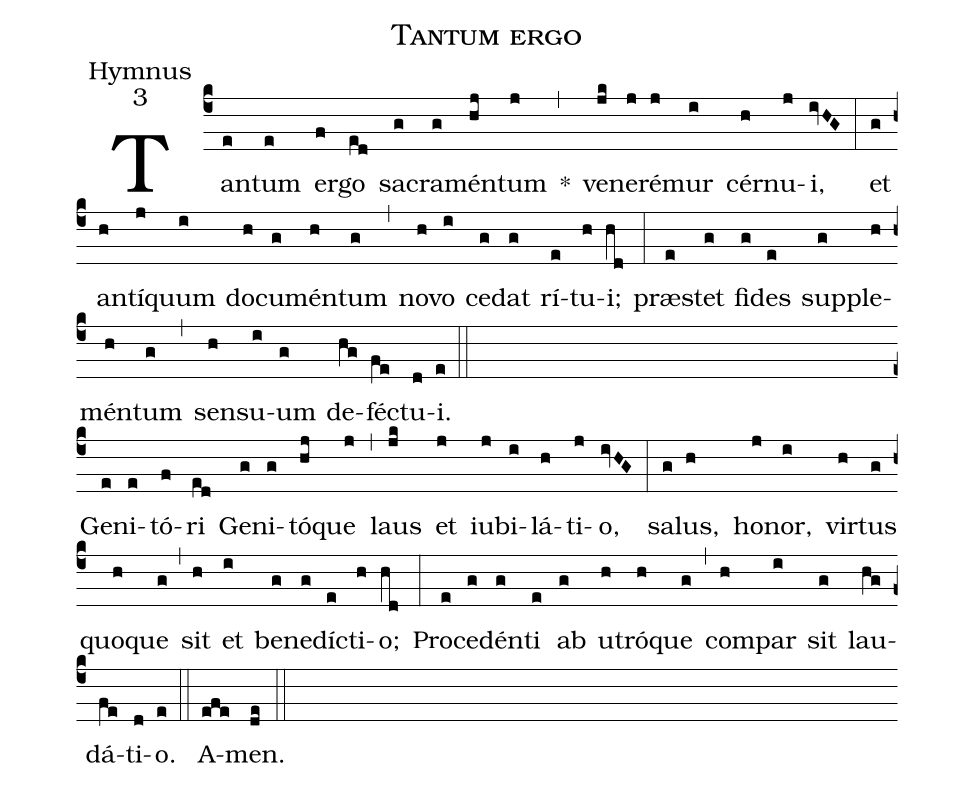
name:Tantum ergo;
office-part:Hymnus;
mode:3;
%%
(c4) Tan(e)tum(e) er(f)go(ed) sa(g)cra(g)mén(hj)tum(j) *(,) ve(jk)ne(j)ré(j)mur(i) cér(h)nu(j)i,(ivHG) (:) et(g) an(h)tí(j)quum(i) do(h)cu(g)mén(h)tum(g) (,) no(h)vo(i) ce(g)dat(g) rí(e)tu(h)i;(hd) (:) præ(e)stet(g) fi(g)des(e) sup(g)ple(h)mén(h)tum(g) (,) sen(h)su(i)um(g) de(hg)féc(fe)tu(d)i.(e) (::Z)
Ge(e)ni(e)tó(f)ri(ed) Ge(g)ni(g)tó(hj)que(j) (,) laus(jk) et(j) iu(j)bi(i)lá(h)ti(j)o,(ivHG) (:) sa(g)lus,(h) ho(j)nor,(i) vir(h)tus(g) quo(h)que(g) (,) sit(h) et(i) be(g)ne(g)díc(e)ti(h)o;(hd) (:) Pro(e)ce(g)dén(g)ti(e) ab(g) u(h)tró(h)que(g) (,) com(h)par(i) sit(g) lau(hg)dá(fe)ti(d)o.(e) (::) A(efe)men.(de) (::)
